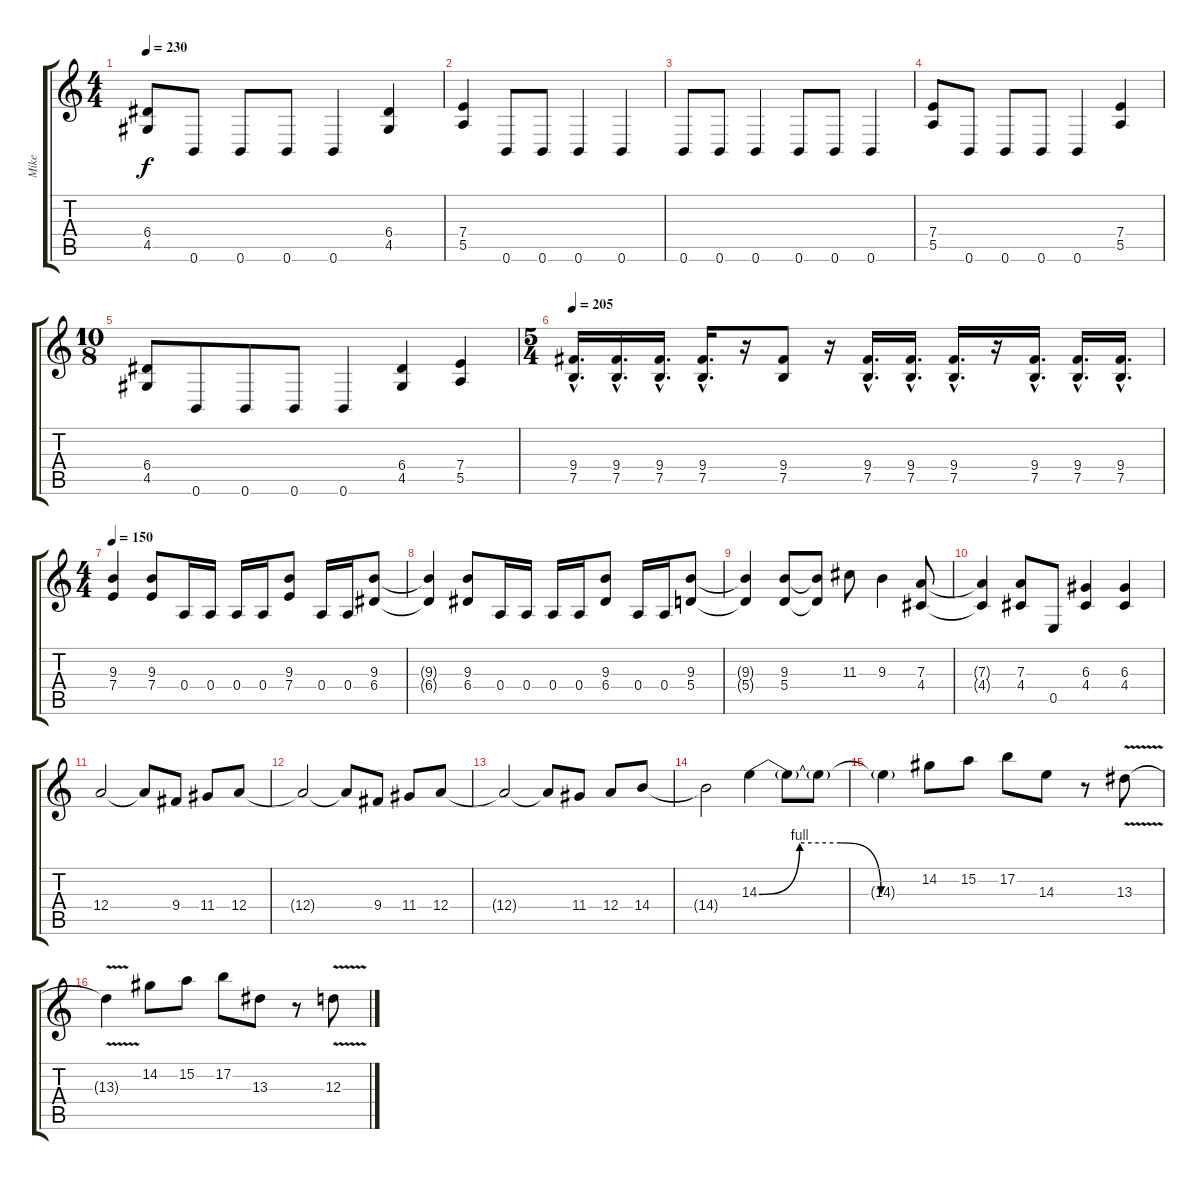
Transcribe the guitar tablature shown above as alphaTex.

\track ("Mike" "Mike") {instrument distortionguitar}
\staff {score tabs}
\tuning (B3 Gb3 D3 A2 E2 B1) {hide}
\ts (4 4)
\tempo 230
\clef g2
\ks c
(6.4 4.5).8{dy f} 0.6.8 0.6.8 0.6.8 0.6.4 (6.4 4.5).4 |
(7.4 5.5).4 0.6.8 0.6.8 0.6.4 0.6.4 |
0.6.8 0.6.8 0.6.4 0.6.8 0.6.8 0.6.4 |
(7.4 5.5).8 0.6.8 0.6.8 0.6.8 0.6.4 (7.4 5.5).4 |
\ts (10 8)
(6.4 4.5).8 0.6.8 0.6.8 0.6.8 0.6.4 (6.4 4.5).4 (7.4 5.5).4 |
\ts (5 4)
\tempo 205
(9.4{hac} 7.5{hac}).16{d} (9.4 7.5{hac}).16{d} (9.4{hac} 7.5{hac}).16{d} (9.4{hac} 7.5{hac}).16{d} r.16 (9.4 7.5).8 r.16 (9.4{hac} 7.5{hac}).16{d} (9.4{hac} 7.5{hac}).16{d} (9.4{hac} 7.5{hac}).16{d} r.16 (9.4{hac} 7.5{hac}).16{d} (9.4{hac} 7.5{hac}).16{d} (9.4{hac} 7.5{hac}).16{d} |
\ts (4 4)
\tempo 150
(9.3 7.4).4 (9.3 7.4).8 0.4.16 0.4.16 0.4.16 0.4.16 (9.3 7.4).8 0.4.16 0.4.16 (9.3 6.4).8 |
(9.3{t} 6.4{t}).4 (9.3 6.4).8 0.4.16 0.4.16 0.4.16 0.4.16 (9.3 6.4).8 0.4.16 0.4.16 (9.3 5.4).8 |
(9.3{t} 5.4{t}).4 (9.3 5.4).8 (9.3{t} 5.4{t}).8 11.3.8 9.3.4 (7.3 4.4).8 |
(7.3{t} 4.4{t}).4 (7.3 4.4).8 0.5.8 (6.3 4.4).4 (6.3 4.4).4 |
12.4.2 12.4{t}.8 9.4.8 11.4.8 12.4.8 |
12.4{t}.2 12.4{t}.8 9.4.8 11.4.8 12.4.8 |
12.4{t}.2 12.4{t}.8 11.4.8 12.4.8 14.4.8 |
14.4{t}.2 14.3{be (custom 0 0 15 4 30 4 45 0 60 0)}.4 14.3{t}.8 14.3{t}.8 |
14.3{t}.4 14.2.8 15.2.8 17.2.8 14.3.8 r.8 13.3{v}.8 |
13.3{t}.4 14.2.8 15.2.8 17.2.8 13.3.8 r.8 12.3{v}.8
